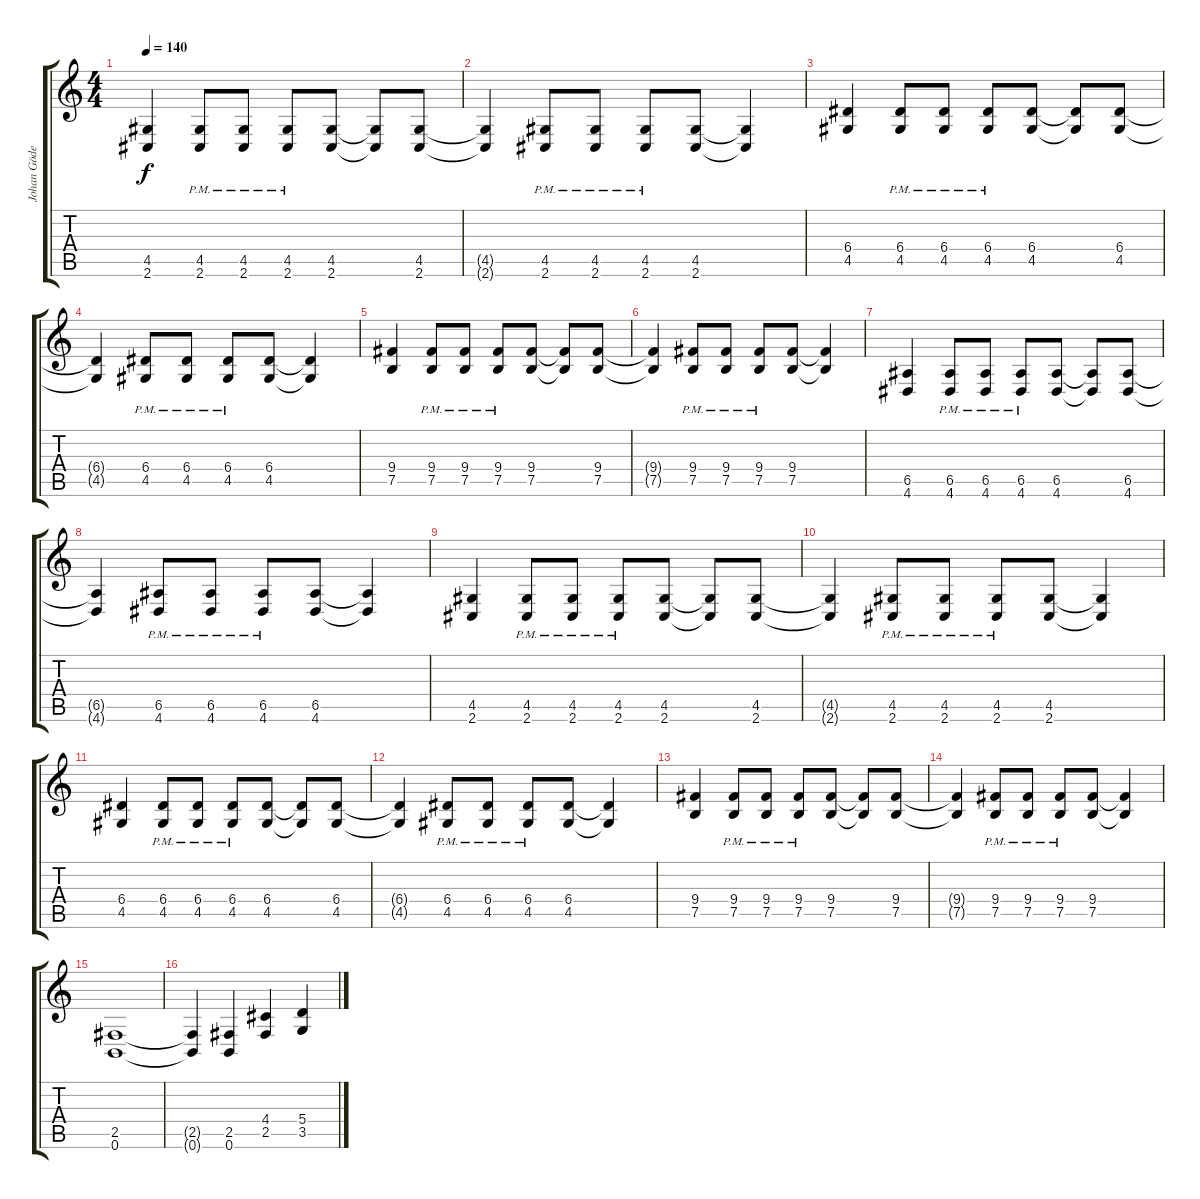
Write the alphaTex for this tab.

\track ("Johan Göderberg" "Johan Göde") {instrument distortionguitar}
\staff {score tabs}
\tuning (B3 Gb3 D3 A2 E2 B1) {hide}
\ts (4 4)
\tempo 140
\clef g2
\ks c
(4.5 2.6).4{dy f} (4.5{pm} 2.6{pm}).8 (4.5{pm} 2.6{pm}).8 (4.5{pm} 2.6{pm}).8 (4.5 2.6).8 (4.5{t} 2.6{t}).8 (4.5 2.6).8 |
(4.5{t} 2.6{t}).4 (4.5{pm} 2.6{pm}).8 (4.5{pm} 2.6{pm}).8 (4.5{pm} 2.6{pm}).8 (4.5 2.6).8 (4.5{t} 2.6{t}).4 |
(6.4 4.5).4 (6.4{pm} 4.5{pm}).8 (6.4{pm} 4.5{pm}).8 (6.4{pm} 4.5{pm}).8 (6.4 4.5).8 (6.4{t} 4.5{t}).8 (6.4 4.5).8 |
(6.4{t} 4.5{t}).4 (6.4{pm} 4.5{pm}).8 (6.4{pm} 4.5{pm}).8 (6.4{pm} 4.5{pm}).8 (6.4 4.5).8 (6.4{t} 4.5{t}).4 |
(9.4 7.5).4 (9.4{pm} 7.5{pm}).8 (9.4{pm} 7.5{pm}).8 (9.4{pm} 7.5{pm}).8 (9.4 7.5).8 (9.4{t} 7.5{t}).8 (9.4 7.5).8 |
(9.4{t} 7.5{t}).4 (9.4{pm} 7.5{pm}).8 (9.4{pm} 7.5{pm}).8 (9.4{pm} 7.5{pm}).8 (9.4 7.5).8 (9.4{t} 7.5{t}).4 |
(6.5 4.6).4 (6.5{pm} 4.6{pm}).8 (6.5{pm} 4.6{pm}).8 (6.5{pm} 4.6{pm}).8 (6.5 4.6).8 (6.5{t} 4.6{t}).8 (6.5 4.6).8 |
(6.5{t} 4.6{t}).4 (6.5{pm} 4.6{pm}).8 (6.5{pm} 4.6{pm}).8 (6.5{pm} 4.6{pm}).8 (6.5 4.6).8 (6.5{t} 4.6{t}).4 |
(4.5 2.6).4 (4.5{pm} 2.6{pm}).8 (4.5{pm} 2.6{pm}).8 (4.5{pm} 2.6{pm}).8 (4.5 2.6).8 (4.5{t} 2.6{t}).8 (4.5 2.6).8 |
(4.5{t} 2.6{t}).4 (4.5{pm} 2.6{pm}).8 (4.5{pm} 2.6{pm}).8 (4.5{pm} 2.6{pm}).8 (4.5 2.6).8 (4.5{t} 2.6{t}).4 |
(6.4 4.5).4 (6.4{pm} 4.5{pm}).8 (6.4{pm} 4.5{pm}).8 (6.4{pm} 4.5{pm}).8 (6.4 4.5).8 (6.4{t} 4.5{t}).8 (6.4 4.5).8 |
(6.4{t} 4.5{t}).4 (6.4{pm} 4.5{pm}).8 (6.4{pm} 4.5{pm}).8 (6.4{pm} 4.5{pm}).8 (6.4 4.5).8 (6.4{t} 4.5{t}).4 |
(9.4 7.5).4 (9.4{pm} 7.5{pm}).8 (9.4{pm} 7.5{pm}).8 (9.4{pm} 7.5{pm}).8 (9.4 7.5).8 (9.4{t} 7.5{t}).8 (9.4 7.5).8 |
(9.4{t} 7.5{t}).4 (9.4{pm} 7.5{pm}).8 (9.4{pm} 7.5{pm}).8 (9.4{pm} 7.5{pm}).8 (9.4 7.5).8 (9.4{t} 7.5{t}).4 |
(2.5 0.6).1 |
(2.5{t} 0.6{t}).4 (2.5 0.6).4 (4.4 2.5).4 (5.4 3.5).4
